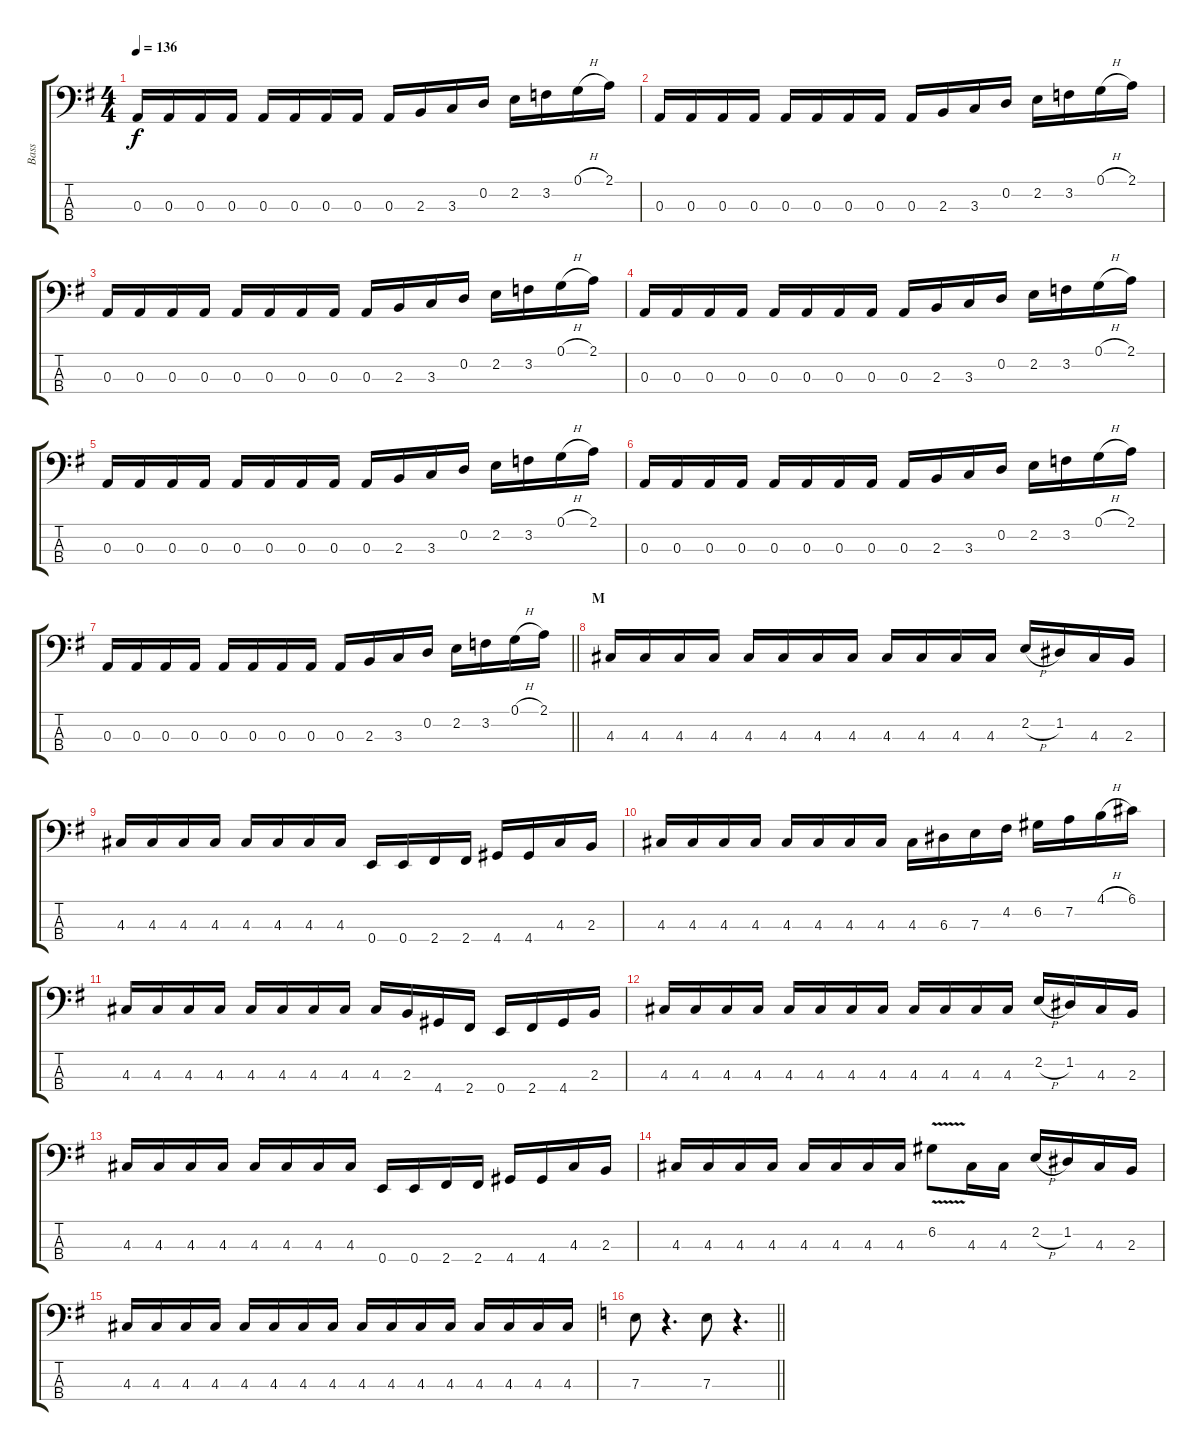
\track ("Bass" "Bass") {instrument electricbasspick}
\staff {score tabs}
\tuning (G2 D2 A1 E1) {hide}
\ts (4 4)
\tempo 136
\clef f4
\ks eminor
0.3.16{dy f} 0.3.16 0.3.16 0.3.16 0.3.16 0.3.16 0.3.16 0.3.16 0.3.16 2.3.16 3.3.16 0.2.16 2.2.16 3.2.16 0.1{h}.16 2.1.16 |
0.3.16 0.3.16 0.3.16 0.3.16 0.3.16 0.3.16 0.3.16 0.3.16 0.3.16 2.3.16 3.3.16 0.2.16 2.2.16 3.2.16 0.1{h}.16 2.1.16 |
0.3.16 0.3.16 0.3.16 0.3.16 0.3.16 0.3.16 0.3.16 0.3.16 0.3.16 2.3.16 3.3.16 0.2.16 2.2.16 3.2.16 0.1{h}.16 2.1.16 |
0.3.16 0.3.16 0.3.16 0.3.16 0.3.16 0.3.16 0.3.16 0.3.16 0.3.16 2.3.16 3.3.16 0.2.16 2.2.16 3.2.16 0.1{h}.16 2.1.16 |
0.3.16 0.3.16 0.3.16 0.3.16 0.3.16 0.3.16 0.3.16 0.3.16 0.3.16 2.3.16 3.3.16 0.2.16 2.2.16 3.2.16 0.1{h}.16 2.1.16 |
0.3.16 0.3.16 0.3.16 0.3.16 0.3.16 0.3.16 0.3.16 0.3.16 0.3.16 2.3.16 3.3.16 0.2.16 2.2.16 3.2.16 0.1{h}.16 2.1.16 |
\barLineRight lightlight
0.3.16 0.3.16 0.3.16 0.3.16 0.3.16 0.3.16 0.3.16 0.3.16 0.3.16 2.3.16 3.3.16 0.2.16 2.2.16 3.2.16 0.1{h}.16 2.1.16 |
\section ("" "M")
4.3.16 4.3.16 4.3.16 4.3.16 4.3.16 4.3.16 4.3.16 4.3.16 4.3.16 4.3.16 4.3.16 4.3.16 2.2{h}.16 1.2.16 4.3.16 2.3.16 |
4.3.16 4.3.16 4.3.16 4.3.16 4.3.16 4.3.16 4.3.16 4.3.16 0.4.16 0.4.16 2.4.16 2.4.16 4.4.16 4.4.16 4.3.16 2.3.16 |
4.3.16 4.3.16 4.3.16 4.3.16 4.3.16 4.3.16 4.3.16 4.3.16 4.3.16 6.3.16 7.3.16 4.2.16 6.2.16 7.2.16 4.1{h}.16 6.1.16 |
4.3.16 4.3.16 4.3.16 4.3.16 4.3.16 4.3.16 4.3.16 4.3.16 4.3.16 2.3.16 4.4.16 2.4.16 0.4.16 2.4.16 4.4.16 2.3.16 |
4.3.16 4.3.16 4.3.16 4.3.16 4.3.16 4.3.16 4.3.16 4.3.16 4.3.16 4.3.16 4.3.16 4.3.16 2.2{h}.16 1.2.16 4.3.16 2.3.16 |
4.3.16 4.3.16 4.3.16 4.3.16 4.3.16 4.3.16 4.3.16 4.3.16 0.4.16 0.4.16 2.4.16 2.4.16 4.4.16 4.4.16 4.3.16 2.3.16 |
4.3.16 4.3.16 4.3.16 4.3.16 4.3.16 4.3.16 4.3.16 4.3.16 6.2{v}.8 4.3.16 4.3.16 2.2{h}.16 1.2.16 4.3.16 2.3.16 |
4.3.16 4.3.16 4.3.16 4.3.16 4.3.16 4.3.16 4.3.16 4.3.16 4.3.16 4.3.16 4.3.16 4.3.16 4.3.16 4.3.16 4.3.16 4.3.16 |
\barLineRight lightlight
\ks aminor
7.3.8 r.4{d} 7.3.8 r.4{d}
